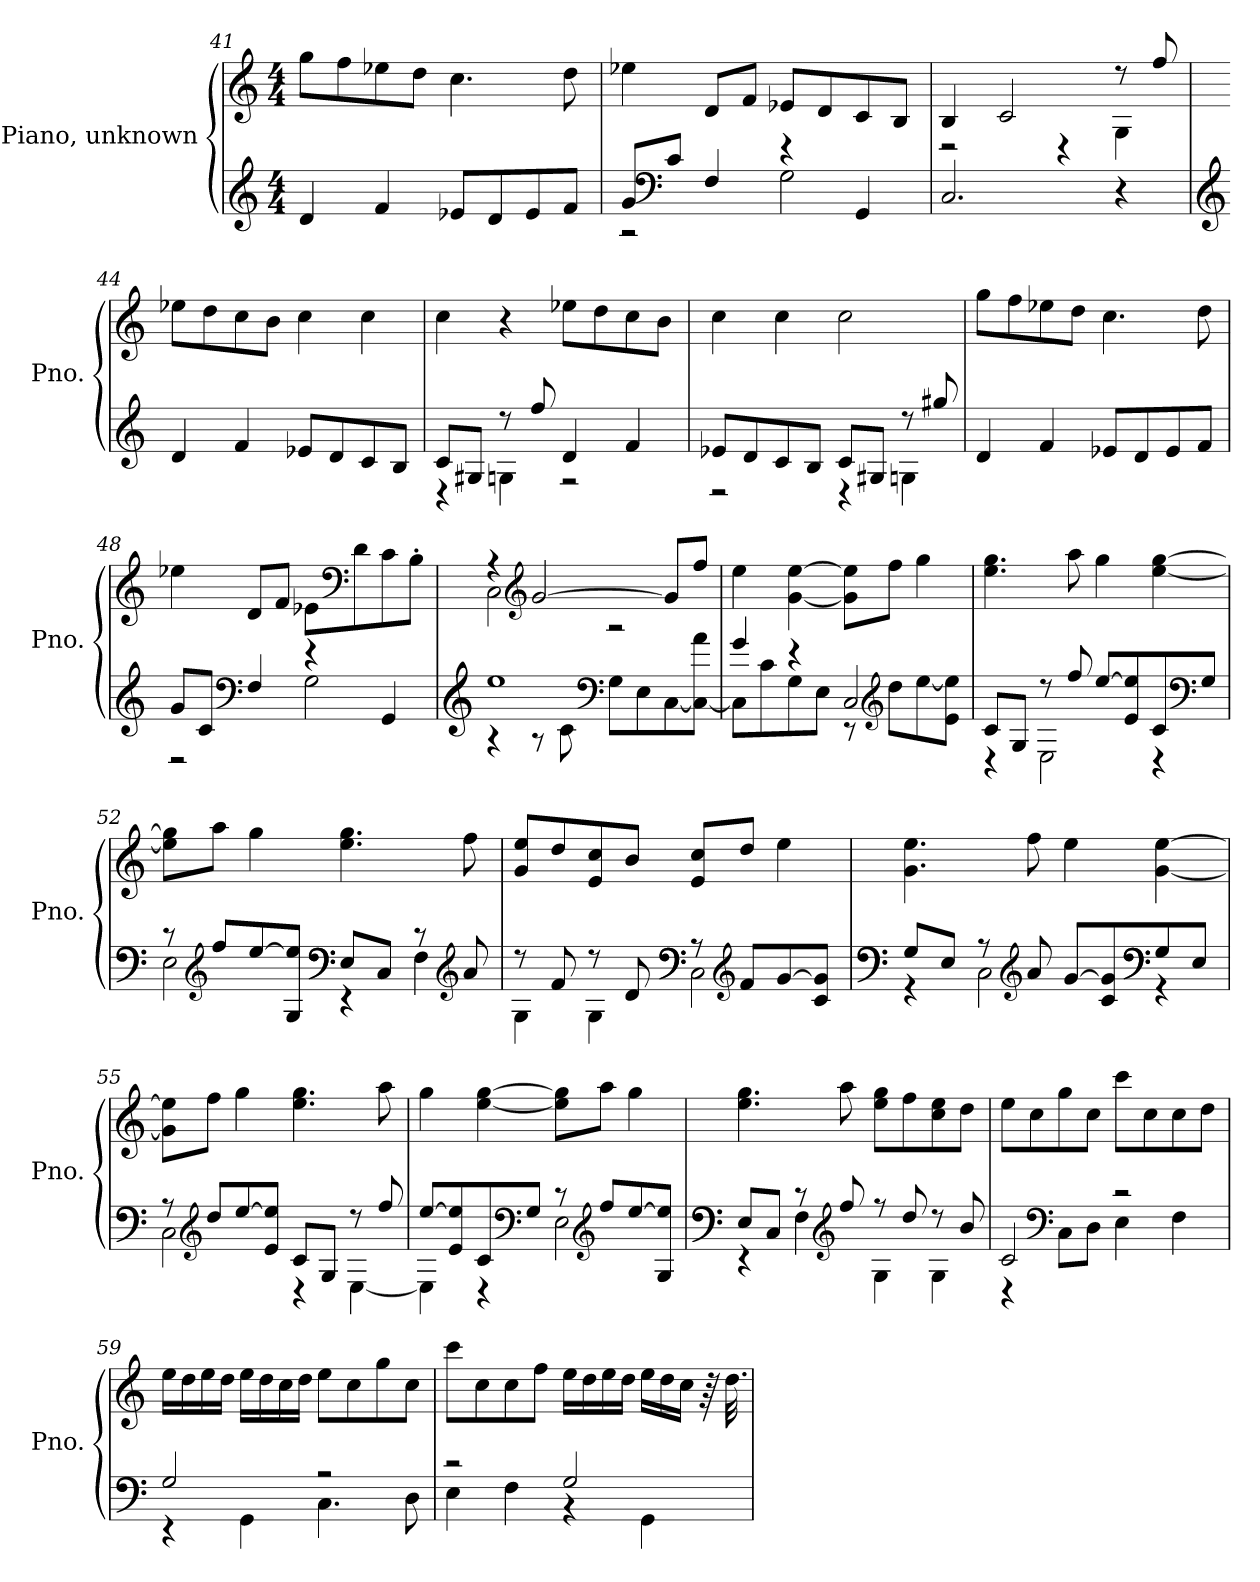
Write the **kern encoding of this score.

**kern	**kern
*part1	*part1
*staff2	*staff1
*I"Piano, unknown	*
*I'Pno.	*
*clefG2	*clefG2
*k[]	*k[]
*M4/4	*M4/4
=41	=41
4d/	8gg\L
.	8ff\
4f/	8ee-X\
.	8dd\J
8e-X/L	4.cc\
8d/	.
8e-/	.
8f/J	8dd\
=42	=42
*^	*
8g/L	2r	4ee-X\
*clefF4	*	*
8c/J	.	.
4F/	.	8d/L
.	.	8f/J
4r	2G\	8e-X/L
.	.	8d/
4GG/	.	8c/
.	.	8B/J
*v	*v	*
!!LO:LB:g=z
=43	=43
*	*^
2.C/	4B/	2r
.	2c/	.
.	.	4r
4r	8r	4G\
.	8ff/	.
*	*v	*v
=44	=44
*clefG2	*
4d/	8ee-X\L
.	8dd\
4f/	8cc\
.	8b\J
8e-X/L	4cc\
8d/	.
8c/	4cc\
8B/J	.
=45	=45
*^	*
8c/L	4r	4cc\
8G#X/J	.	.
8r	4Gn\	4r
8ff/	.	.
4d/	2r	8ee-X\L
.	.	8dd\
4f/	.	8cc\
.	.	8b\J
=46	=46	=46
8e-X/L	2r	4cc\
8d/	.	.
8c/	.	4cc\
8B/J	.	.
8c/L	4r	2cc\
8G#X/J	.	.
8r	4Gn\	.
8gg#X/	.	.
*v	*v	*
!!LO:PB:g=z
=47	=47
4d/	8gg\L
.	8ff\
4f/	8ee-X\
.	8dd\J
8e-X/L	4.cc\
8d/	.
8e-/	.
8f/J	8dd\
=48	=48
*^	*
8g/L	2r	4ee-X\
8c/J	.	.
*clefF4	*	*
4F/	.	8d/L
.	.	8f/J
4r	2G\	8e-X\L
*	*	*clefF4
.	.	8d\
4GG/	.	8c\
.	.	8B'\J
=49	=49	=49
*clefG2	*	*
*	*	*^
1ee	4r	4r	2C\
*	*	*clefG2	*
.	8r	[2g/	.
.	8c\	.	.
*clefF4	*	*	*
.	8G\L	.	2r
.	8E\	.	.
.	[8C\	8g/L]	.
.	8C\_ 8a\J	8ff/J	.
*	*	*v	*v
=50	=50	=50
4g/	8C\L]	4ee\
.	8c\	.
4r	8G\	[4g\ [4ee\
.	8E\J	.
2C/	8r	8g\] 8ee\]L
*clefG2	*	*
.	8dd\L	8ff\J
.	[8ee\	4gg\
.	8e\ 8ee\]J	.
!!LO:LB:g=z
=51	=51	=51
8c/L	4r	4.ee\ 4.gg\
8G/J	.	.
8r	2E\	.
8ff/	.	8aa\
[8ee/L	.	4gg\
8e/ 8ee/]	.	.
8c/	4r	[4ee\ [4gg\
*clefF4	*	*
8G/J	.	.
=52	=52	=52
8r	2E\	8ee\] 8gg\]L
*clefG2	*	*
8ff/L	.	8aa\J
[8ee/	.	4gg\
8G/ 8ee/]J	.	.
*clefF4	*	*
8E/L	4r	4.ee\ 4.gg\
8C/J	.	.
8r	4F\	.
*clefG2	*	*
8a/	.	8ff\
=53	=53	=53
8r	4G\	8g/ 8ee/L
8f/	.	8dd/
8r	4G\	8e/ 8cc/
8d/	.	8b/J
*clefF4	*	*
8r	2C\	8e/ 8cc/L
*clefG2	*	*
8f/L	.	8dd/J
[8g/	.	4ee\
8c/ 8g/]J	.	.
!!LO:LB:g=z
=54	=54	=54
*clefF4	*	*
8G/L	4r	4.g\ 4.ee\
8E/J	.	.
8r	2C\	.
*clefG2	*	*
8a/	.	8ff\
[8g/L	.	4ee\
8c/ 8g/]	.	.
*clefF4	*	*
8G/	4r	[4g\ [4ee\
8E/J	.	.
=55	=55	=55
8r	2C\	8g\] 8ee\]L
*clefG2	*	*
8dd/L	.	8ff\J
[8ee/	.	4gg\
8e/ 8ee/]J	.	.
8c/L	4r	4.ee\ 4.gg\
8G/J	.	.
8r	[4E\	.
8ff/	.	8aa\
=56	=56	=56
[8ee/L	4E\]	4gg\
8e/ 8ee/]	.	.
8c/	4r	[4ee\ [4gg\
*clefF4	*	*
8G/J	.	.
8r	2E\	8ee\] 8gg\]L
*clefG2	*	*
8ff/L	.	8aa\J
[8ee/	.	4gg\
8G/ 8ee/]J	.	.
!!LO:LB:g=z
=57	=57	=57
*clefF4	*	*
8E/L	4r	4.ee\ 4.gg\
8C/J	.	.
8r	4F\	.
*clefG2	*	*
8ff/	.	8aa\
8r	4G\	8ee\ 8gg\L
8dd/	.	8ff\
8r	4G\	8cc\ 8ee\
8b/	.	8dd\J
=58	=58	=58
2c/	4r	8ee\L
.	.	8cc\
*clefF4	*	*
.	8C\L	8gg\
.	8D\J	8cc\J
2r	4E\	8ccc\L
.	.	8cc\
.	4F\	8cc\
.	.	8dd\J
=59	=59	=59
2G/	4r	16ee\LL
.	.	16dd\
.	.	16ee\
.	.	16dd\JJ
.	4GG\	16ee\LL
.	.	16dd\
.	.	16cc\
.	.	16dd\JJ
2r	4.C\	8ee\L
.	.	8cc\
.	.	8gg\
.	8D\	8cc\J
!!LO:LB:g=z
=60	=60	=60
2r	4E\	8ccc\L
.	.	8cc\
.	4F\	8cc\
.	.	8ff\J
2G/	4r	16ee\LL
.	.	16dd\
.	.	16ee\
.	.	16dd\JJ
.	4GG\	16ee\LL
.	.	16dd\
.	.	16cc\JJ
.	.	64r
.	.	32.dd\
*v	*v	*
=	=
*-	*-
